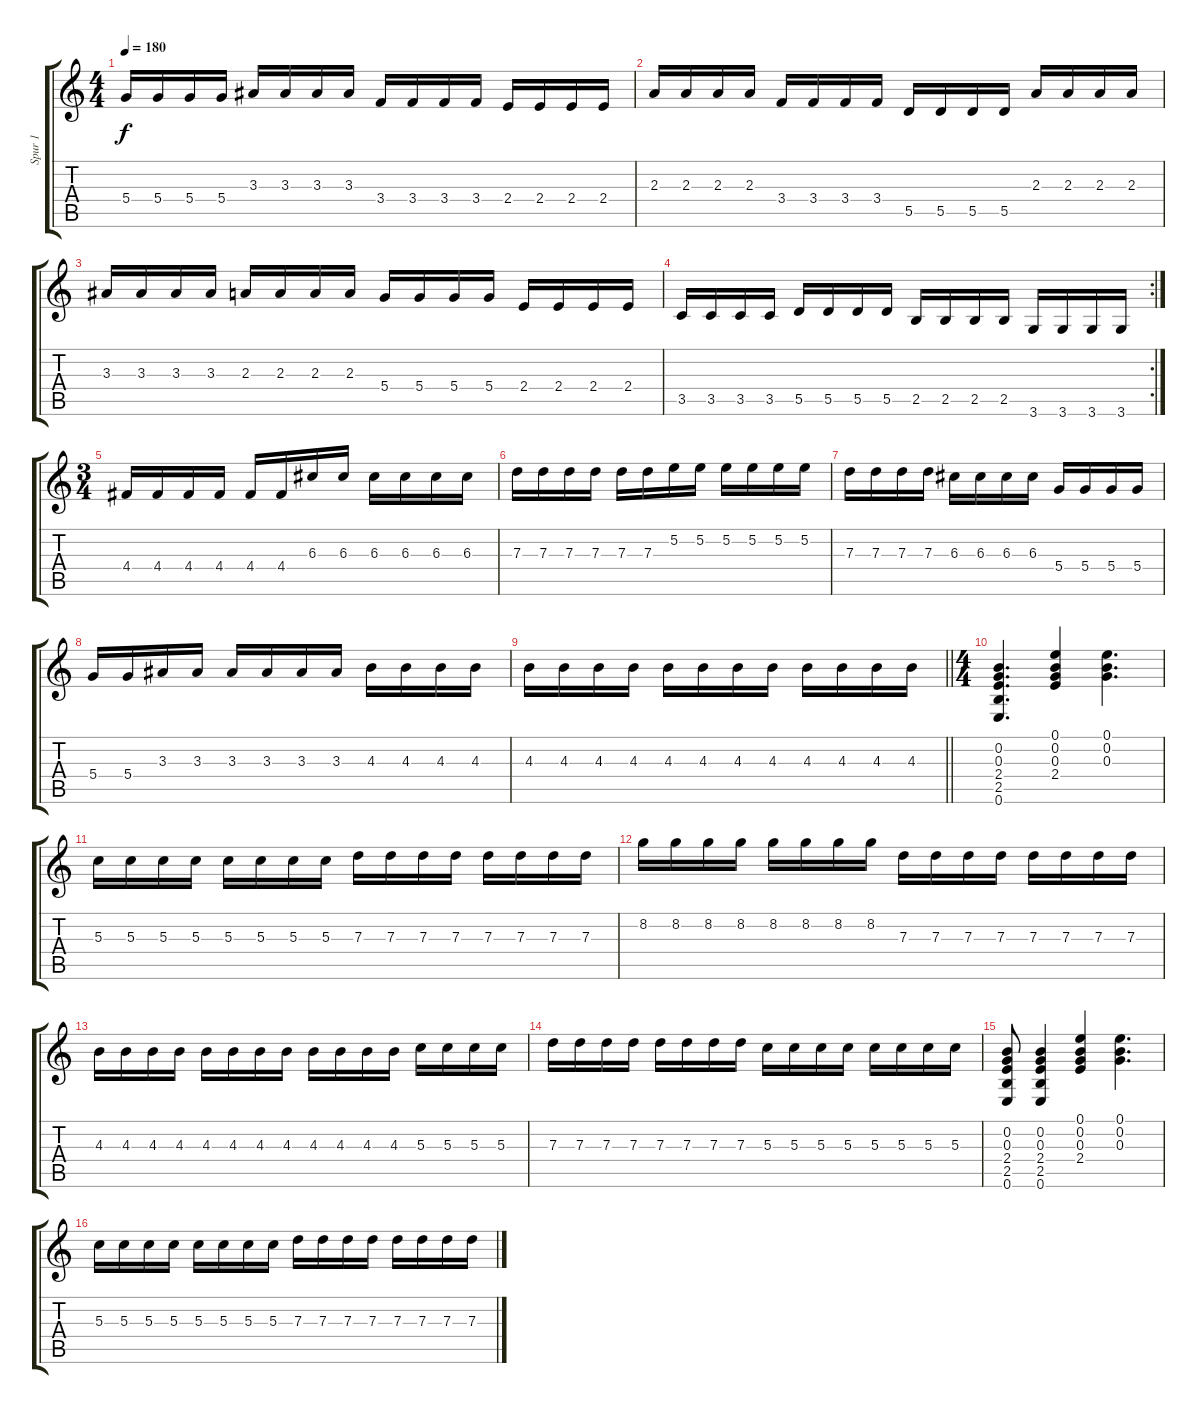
\track ("Spur 1" "Spur 1") {instrument distortionguitar}
\staff {score tabs}
\tuning (E4 B3 G3 D3 A2 E2) {hide}
\ts (4 4)
\tempo 180
\clef g2
\ks c
5.4.16{dy f} 5.4.16 5.4.16 5.4.16 3.3.16 3.3.16 3.3.16 3.3.16 3.4.16 3.4.16 3.4.16 3.4.16 2.4.16 2.4.16 2.4.16 2.4.16 |
2.3.16 2.3.16 2.3.16 2.3.16 3.4.16 3.4.16 3.4.16 3.4.16 5.5.16 5.5.16 5.5.16 5.5.16 2.3.16 2.3.16 2.3.16 2.3.16 |
3.3.16 3.3.16 3.3.16 3.3.16 2.3.16 2.3.16 2.3.16 2.3.16 5.4.16 5.4.16 5.4.16 5.4.16 2.4.16 2.4.16 2.4.16 2.4.16 |
\rc 2
3.5.16 3.5.16 3.5.16 3.5.16 5.5.16 5.5.16 5.5.16 5.5.16 2.5.16 2.5.16 2.5.16 2.5.16 3.6.16 3.6.16 3.6.16 3.6.16 |
\ts (3 4)
4.4.16 4.4.16 4.4.16 4.4.16 4.4.16 4.4.16 6.3.16 6.3.16 6.3.16 6.3.16 6.3.16 6.3.16 |
7.3.16 7.3.16 7.3.16 7.3.16 7.3.16 7.3.16 5.2.16 5.2.16 5.2.16 5.2.16 5.2.16 5.2.16 |
7.3.16 7.3.16 7.3.16 7.3.16 6.3.16 6.3.16 6.3.16 6.3.16 5.4.16 5.4.16 5.4.16 5.4.16 |
5.4.16 5.4.16 3.3.16 3.3.16 3.3.16 3.3.16 3.3.16 3.3.16 4.3.16 4.3.16 4.3.16 4.3.16 |
\barLineRight lightlight
4.3.16 4.3.16 4.3.16 4.3.16 4.3.16 4.3.16 4.3.16 4.3.16 4.3.16 4.3.16 4.3.16 4.3.16 |
\ts (4 4)
(0.2 0.3 2.4 2.5 0.6).4{d} (0.1 0.2 0.3 2.4).4 (0.1 0.2 0.3).4{d} |
5.3.16 5.3.16 5.3.16 5.3.16 5.3.16 5.3.16 5.3.16 5.3.16 7.3.16 7.3.16 7.3.16 7.3.16 7.3.16 7.3.16 7.3.16 7.3.16 |
8.2.16 8.2.16 8.2.16 8.2.16 8.2.16 8.2.16 8.2.16 8.2.16 7.3.16 7.3.16 7.3.16 7.3.16 7.3.16 7.3.16 7.3.16 7.3.16 |
4.3.16 4.3.16 4.3.16 4.3.16 4.3.16 4.3.16 4.3.16 4.3.16 4.3.16 4.3.16 4.3.16 4.3.16 5.3.16 5.3.16 5.3.16 5.3.16 |
7.3.16 7.3.16 7.3.16 7.3.16 7.3.16 7.3.16 7.3.16 7.3.16 5.3.16 5.3.16 5.3.16 5.3.16 5.3.16 5.3.16 5.3.16 5.3.16 |
(0.2 0.3 2.4 2.5 0.6).8 (0.2 0.3 2.4 2.5 0.6).4 (0.1 0.2 0.3 2.4).4 (0.1 0.2 0.3).4{d} |
5.3.16 5.3.16 5.3.16 5.3.16 5.3.16 5.3.16 5.3.16 5.3.16 7.3.16 7.3.16 7.3.16 7.3.16 7.3.16 7.3.16 7.3.16 7.3.16
